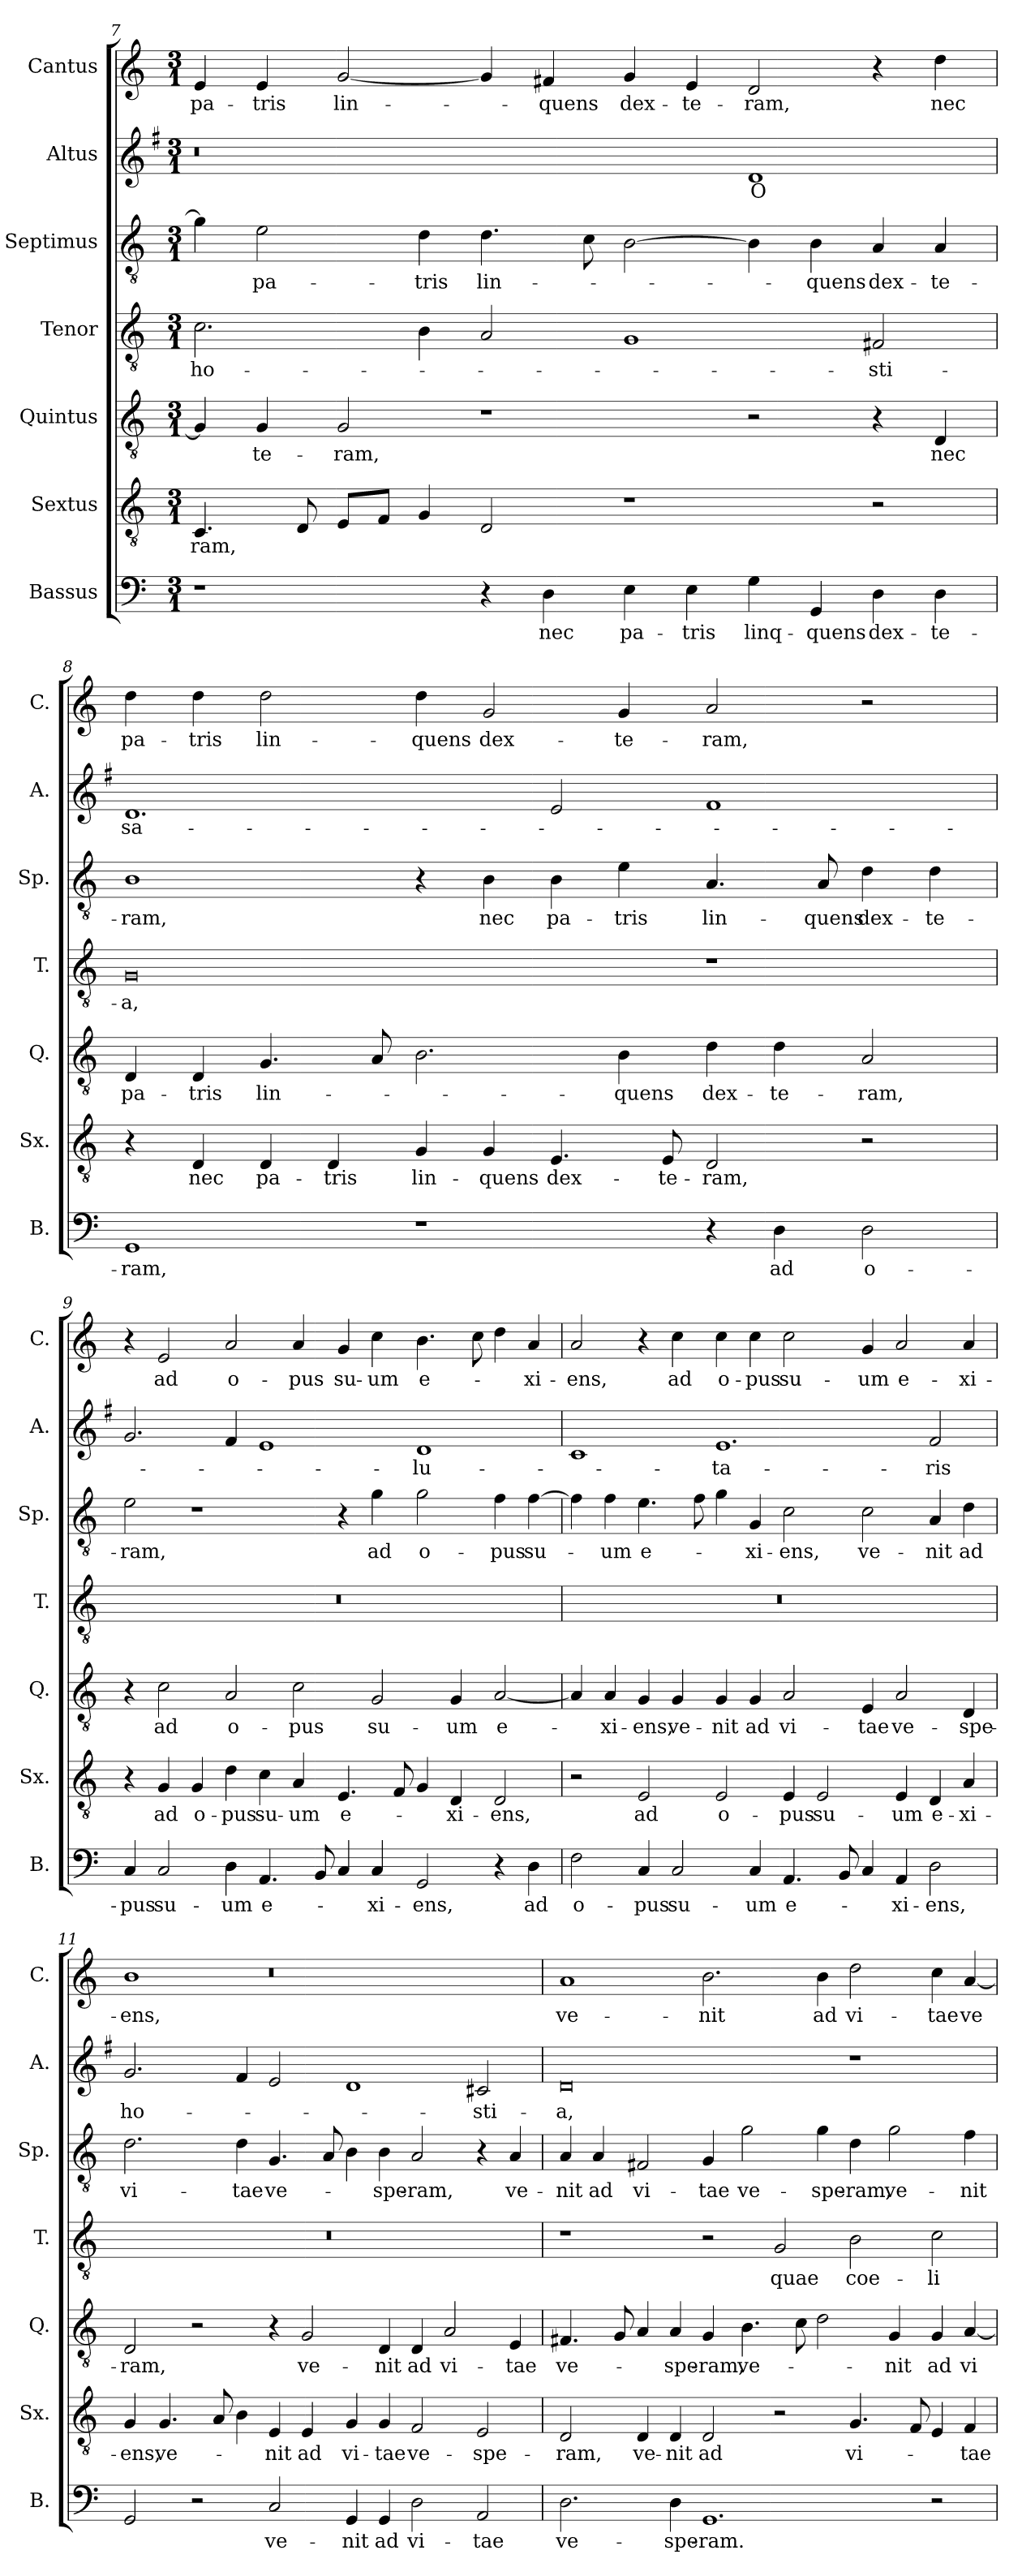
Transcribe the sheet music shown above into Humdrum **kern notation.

**kern	**text	**kern	**text	**kern	**text	**kern	**text	**kern	**text	**kern	**text	**kern	**text
*part7	*part7	*part6	*part6	*part5	*part5	*part4	*part4	*part3	*part3	*part2	*part2	*part1	*part1
*staff7	*staff7	*staff6	*staff6	*staff5	*staff5	*staff4	*staff4	*staff3	*staff3	*staff2	*staff2	*staff1	*staff1
*I"Bassus	*	*I"Sextus	*	*I"Quintus	*	*I"Tenor	*	*I"Septimus	*	*I"Altus	*	*I"Cantus	*
*I'B.	*	*I'Sx.	*	*I'Q.	*	*I'T.	*	*I'Sp.	*	*I'A.	*	*I'C.	*
*clefF4	*	*clefGv2	*	*clefGv2	*	*clefGv2	*	*clefGv2	*	*clefG2	*	*clefG2	*
*k[]	*	*k[]	*	*k[]	*	*k[]	*	*k[]	*	*k[f#]	*	*k[]	*
*M3/1	*	*M3/1	*	*M3/1	*	*M3/1	*	*M3/1	*	*M3/1	*	*M3/1	*
=7	=7	=7	=7	=7	=7	=7	=7	=7	=7	=7	=7	=7	=7
1r	.	4.C/	-ram,	4G/]	.	2.c\	ho-	4g\]	.	0r	.	4e/	pa-
.	.	.	.	4G/	-te-	.	.	2e\	pa-	.	.	4e/	-tris
.	.	8D/	.	.	.	.	.	.	.	.	.	.	.
.	.	8E/L	.	2G/	-ram,	.	.	.	.	.	.	[2g/	lin-
.	.	8F/J	.	.	.	.	.	.	.	.	.	.	.
.	.	4G/	.	.	.	4B\	.	4d\	-tris	.	.	.	.
4r	.	2D/	.	1r	.	2A/	.	4.d\	lin-	.	.	4g/]	.
4D\	nec	.	.	.	.	.	.	.	.	.	.	4f#X/	-quens
.	.	.	.	.	.	.	.	8c\	.	.	.	.	.
4E\	pa-	1r	.	.	.	1G	.	[2B\	.	.	.	4g/	dex-
4E\	-tris	.	.	.	.	.	.	.	.	.	.	4e/	-te-
4G\	linq-	.	.	2r	.	.	.	4B\]	.	1d	O	2d/	-ram,
4GG/	-quens	.	.	.	.	.	.	4B\	-quens	.	.	.	.
4D\	dex-	2r	.	4r	.	2F#X/	-sti-	4A/	dex-	.	.	4r	.
4D\	-te-	.	.	4D/	nec	.	.	4A/	-te-	.	.	4dd\	nec
!!LO:LB:g=z
=8	=8	=8	=8	=8	=8	=8	=8	=8	=8	=8	=8	=8	=8
1GG	-ram,	4r	.	4D/	pa-	0G	-a,	1B	-ram,	1.d	sa-	4dd\	pa-
.	.	4D/	nec	4D/	-tris	.	.	.	.	.	.	4dd\	-tris
.	.	4D/	pa-	4.G/	lin-	.	.	.	.	.	.	2dd\	lin-
.	.	4D/	-tris	.	.	.	.	.	.	.	.	.	.
.	.	.	.	8A/	.	.	.	.	.	.	.	.	.
1r	.	4G/	lin-	2.B\	.	.	.	4r	.	.	.	4dd\	-quens
.	.	4G/	-quens	.	.	.	.	4B\	nec	.	.	2g/	dex-
.	.	4.E/	dex-	.	.	.	.	4B\	pa-	2e/	.	.	.
.	.	.	.	4B\	-quens	.	.	4e\	-tris	.	.	4g/	-te-
.	.	8E/	-te-	.	.	.	.	.	.	.	.	.	.
4r	.	2D/	-ram,	4d\	dex-	1r	.	4.A/	lin-	1f#	.	2a/	-ram,
4D\	ad	.	.	4d\	-te-	.	.	.	.	.	.	.	.
.	.	.	.	.	.	.	.	8A/	-quens	.	.	.	.
2D\	o-	2r	.	2A/	-ram,	.	.	4d\	dex-	.	.	2r	.
.	.	.	.	.	.	.	.	4d\	-te-	.	.	.	.
=9	=9	=9	=9	=9	=9	=9	=9	=9	=9	=9	=9	=9	=9
4C/	-pus	4r	.	4r	.	0.r	.	2e\	-ram,	2.g/	.	4r	.
2C/	su-	4G/	ad	2c\	ad	.	.	.	.	.	.	2e/	ad
.	.	4G/	o-	.	.	.	.	1r	.	.	.	.	.
4D\	-um	4d\	-pus	2A/	o-	.	.	.	.	4f#/	.	2a/	o-
4.AA/	e-	4c\	su-	.	.	.	.	.	.	1e	.	.	.
.	.	4A/	-um	2c\	-pus	.	.	.	.	.	.	4a/	-pus
8BB/	.	.	.	.	.	.	.	.	.	.	.	.	.
4C/	.	4.E/	e-	.	.	.	.	4r	.	.	.	4g/	su-
4C/	-xi-	.	.	2G/	su-	.	.	4g\	ad	.	.	4cc\	-um
.	.	8F/	.	.	.	.	.	.	.	.	.	.	.
2GG/	-ens,	4G/	.	.	.	.	.	2g\	o-	1d	-lu-	4.b\	e-
.	.	4D/	-xi-	4G/	-um	.	.	.	.	.	.	.	.
.	.	.	.	.	.	.	.	.	.	.	.	8cc\	.
4r	.	2D/	-ens,	[2A/	e-	.	.	4f\	-pus	.	.	4dd\	.
4D\	ad	.	.	.	.	.	.	[4f\	su-	.	.	4a/	-xi-
!!LO:PB:g=z
=10	=10	=10	=10	=10	=10	=10	=10	=10	=10	=10	=10	=10	=10
2F\	o-	2r	.	4A/]	.	0.r	.	4f\]	.	1c	.	2a/	-ens,
.	.	.	.	4A/	-xi-	.	.	4f\	-um	.	.	.	.
4C/	-pus	2E/	ad	4G/	-ens,	.	.	4.e\	e-	.	.	4r	.
2C/	su-	.	.	4G/	ve-	.	.	.	.	.	.	4cc\	ad
.	.	.	.	.	.	.	.	8f\	.	.	.	.	.
.	.	2E/	o-	4G/	-nit	.	.	4g\	.	1.e	-ta-	4cc\	o-
4C/	-um	.	.	4G/	ad	.	.	4G/	-xi-	.	.	4cc\	-pus
4.AA/	e-	4E/	-pus	2A/	vi-	.	.	2c\	-ens,	.	.	2cc\	su-
.	.	2E/	su-	.	.	.	.	.	.	.	.	.	.
8BB/	.	.	.	.	.	.	.	.	.	.	.	.	.
4C/	.	.	.	4E/	-tae	.	.	2c\	ve-	.	.	4g/	-um
4AA/	-xi-	4E/	-um	2A/	ve-	.	.	.	.	.	.	2a/	e-
2D\	-ens,	4D/	e-	.	.	.	.	4A/	-nit	2f#/	-ris	.	.
.	.	4A/	-xi-	4D/	-spe-	.	.	4d\	ad	.	.	4a/	-xi-
=11	=11	=11	=11	=11	=11	=11	=11	=11	=11	=11	=11	=11	=11
2GG/	.	4G/	-ens,	2D/	-ram,	0.r	.	2.d\	vi-	2.g/	ho-	1b	-ens,
.	.	4.G/	ve-	.	.	.	.	.	.	.	.	.	.
2r	.	.	.	2r	.	.	.	.	.	.	.	.	.
.	.	8A/	.	.	.	.	.	.	.	.	.	.	.
.	.	4B\	.	.	.	.	.	4d\	-tae	4f#/	.	.	.
2C/	ve-	4E/	-nit	4r	.	.	.	4.G/	ve-	2e/	.	0r	.
.	.	4E/	ad	2G/	ve-	.	.	.	.	.	.	.	.
.	.	.	.	.	.	.	.	8A/	.	.	.	.	.
4GG/	-nit	4G/	vi-	.	.	.	.	4B\	.	1d	.	.	.
4GG/	ad	4G/	-tae	4D/	-nit	.	.	4B\	-spe-	.	.	.	.
2D\	vi-	2F/	ve-	4D/	ad	.	.	2A/	-ram,	.	.	.	.
.	.	.	.	2A/	vi-	.	.	.	.	.	.	.	.
2AA/	-tae	2E/	-spe-	.	.	.	.	4r	.	2c#X/	-sti-	.	.
.	.	.	.	4E/	-tae	.	.	4A/	ve-	.	.	.	.
!!LO:LB:g=z
=12	=12	=12	=12	=12	=12	=12	=12	=12	=12	=12	=12	=12	=12
2.D\	ve-	2D/	-ram,	4.F#X/	ve-	1r	.	4A/	-nit	0d	-a,	1a	ve-
.	.	.	.	.	.	.	.	4A/	ad	.	.	.	.
.	.	.	.	8G/	.	.	.	.	.	.	.	.	.
.	.	4D/	ve-	4A/	.	.	.	2F#X/	vi-	.	.	.	.
4D\	-spe-	4D/	-nit	4A/	-spe-	.	.	.	.	.	.	.	.
1.GG	-ram.	2D/	ad	4G/	-ram,	2r	.	4G/	-tae	.	.	2.b\	-nit
.	.	.	.	4.B\	ve-	.	.	2g\	ve-	.	.	.	.
.	.	2r	.	.	.	2G/	quae	.	.	.	.	.	.
.	.	.	.	8c\	.	.	.	.	.	.	.	.	.
.	.	.	.	2d\	.	.	.	4g\	-spe-	.	.	4b\	ad
.	.	4.G/	vi-	.	.	2B\	coe-	4d\	-ram,	1r	.	2dd\	vi-
.	.	.	.	4G/	-nit	.	.	2g\	ve-	.	.	.	.
.	.	8F/	.	.	.	.	.	.	.	.	.	.	.
2r	.	4E/	.	4G/	ad	2c\	-li	.	.	.	.	4cc\	-tae
.	.	4F/	-tae	[4A/	vi-	.	.	4f\	-nit	.	.	[4a/	ve-
=	=	=	=	=	=	=	=	=	=	=	=	=	=
*-	*-	*-	*-	*-	*-	*-	*-	*-	*-	*-	*-	*-	*-
